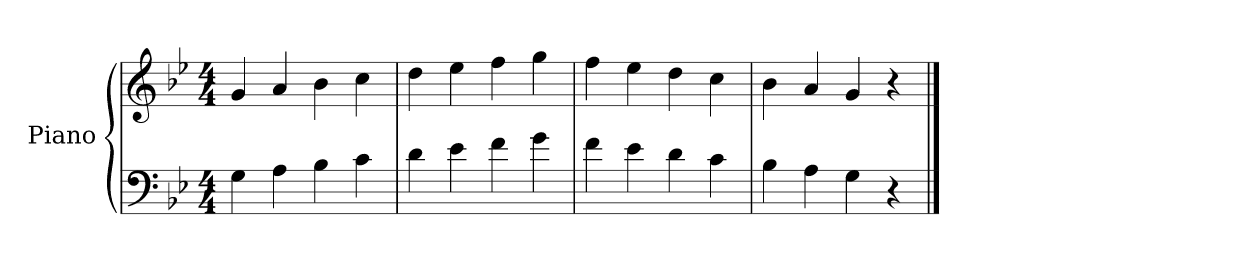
**kern	**kern
*part1	*part1
*staff2	*staff1
*I"Piano	*
*I'Pno.	*
*clefF4	*clefG2
*k[b-e-]	*k[b-e-]
*M4/4	*M4/4
=1	=1
4G\	4g/
4A\	4a/
4B-\	4b-\
4c\	4cc\
=2	=2
4d\	4dd\
4e-\	4ee-\
4f\	4ff\
4g\	4gg\
=3	=3
4f\	4ff\
4e-\	4ee-\
4d\	4dd\
4c\	4cc\
=4	=4
4B-\	4b-\
4A\	4a/
4G\	4g/
4r	4r
==	==
*-	*-
